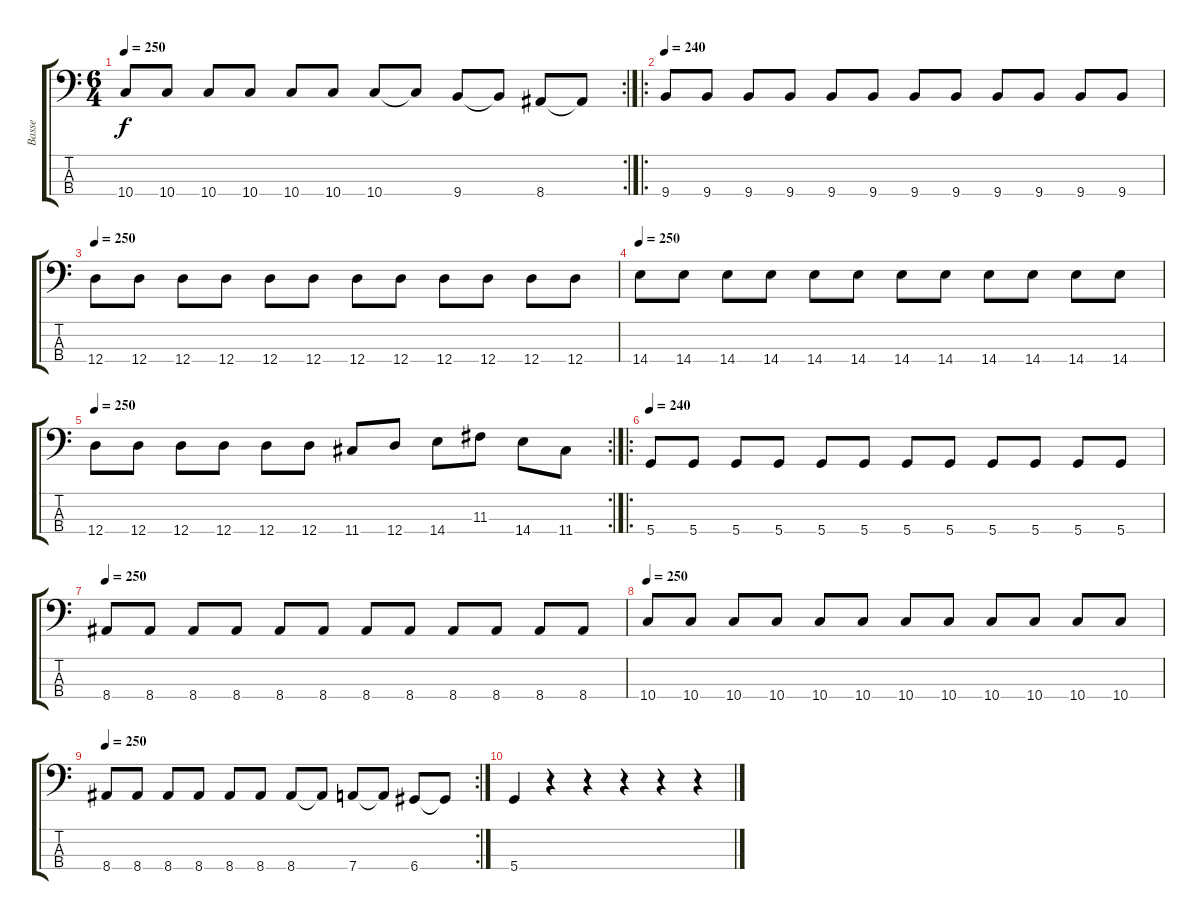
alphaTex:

\track ("Basse" "Basse") {instrument electricbasspick}
\staff {score tabs}
\tuning (F2 C2 G1 D1) {hide}
\rc 2
\ts (6 4)
\tempo 250
\clef f4
\ks c
10.4.8{dy f} 10.4.8 10.4.8 10.4.8 10.4.8 10.4.8 10.4.8 10.4{t}.8 9.4.8 9.4{t}.8 8.4.8 8.4{t}.8 |
\ro
\tempo 240
9.4.8 9.4.8 9.4.8 9.4.8 9.4.8 9.4.8 9.4.8 9.4.8 9.4.8 9.4.8 9.4.8 9.4.8 |
\tempo 250
12.4.8 12.4.8 12.4.8 12.4.8 12.4.8 12.4.8 12.4.8 12.4.8 12.4.8 12.4.8 12.4.8 12.4.8 |
\tempo 250
14.4.8 14.4.8 14.4.8 14.4.8 14.4.8 14.4.8 14.4.8 14.4.8 14.4.8 14.4.8 14.4.8 14.4.8 |
\rc 2
\tempo 250
12.4.8 12.4.8 12.4.8 12.4.8 12.4.8 12.4.8 11.4.8 12.4.8 14.4.8 11.3.8 14.4.8 11.4.8 |
\ro
\tempo 240
5.4.8 5.4.8 5.4.8 5.4.8 5.4.8 5.4.8 5.4.8 5.4.8 5.4.8 5.4.8 5.4.8 5.4.8 |
\tempo 250
8.4.8 8.4.8 8.4.8 8.4.8 8.4.8 8.4.8 8.4.8 8.4.8 8.4.8 8.4.8 8.4.8 8.4.8 |
\tempo 250
10.4.8 10.4.8 10.4.8 10.4.8 10.4.8 10.4.8 10.4.8 10.4.8 10.4.8 10.4.8 10.4.8 10.4.8 |
\rc 2
\tempo 250
8.4.8 8.4.8 8.4.8 8.4.8 8.4.8 8.4.8 8.4.8 8.4{t}.8 7.4.8 7.4{t}.8 6.4.8 6.4{t}.8 |
5.4.4 r.4 r.4 r.4 r.4 r.4
